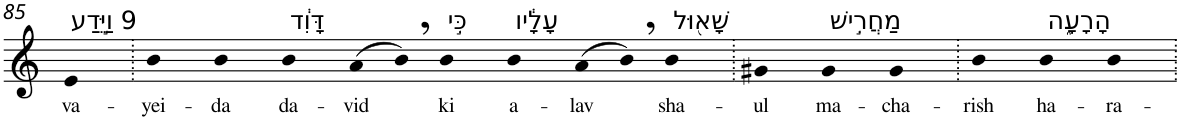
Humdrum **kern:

**kern	**text
*part1	*part1
*staff1	*staff1
*I"Piano	*
*I'Pno	*
!!LO:PB:g=z
*clefG2	*
*k[]	*
=85	=85
!LO:TX:a:t=9 וַיֵּ֣דַע	!
!	!LO:LY:b
4e	va-
=86.	=86.
!	!LO:LY:b
4b	-yei-
!	!LO:LY:b
4b	-da
!LO:TX:a:t=דָּוִ֔ד	!
!	!LO:LY:b
4b	da-
!	!LO:LY:b
(>8a	-vid
8b,)	.
!LO:TX:a:t=כִּ֣י	!
!	!LO:LY:b
4b	ki
!LO:TX:a:t=עָלָ֔יו	!
!	!LO:LY:b
4b	a-
!	!LO:LY:b
(>8a	-lav
8b,)	.
!LO:TX:a:t=שָׁא֖וּל	!
!	!LO:LY:b
4b	sha-
=87.	=87.
!	!LO:LY:b
4g#X	-ul
!LO:TX:a:t=מַחֲרִ֣ישׁ	!
!	!LO:LY:b
4g#	ma-
!	!LO:LY:b
4g#	-cha-
=88.	=88.
!	!LO:LY:b
4b	-rish
!LO:TX:a:t=הָרָעָ֑ה	!
!	!LO:LY:b
4b	ha-
!	!LO:LY:b
4b	-ra-
=.	=.
*-	*-
